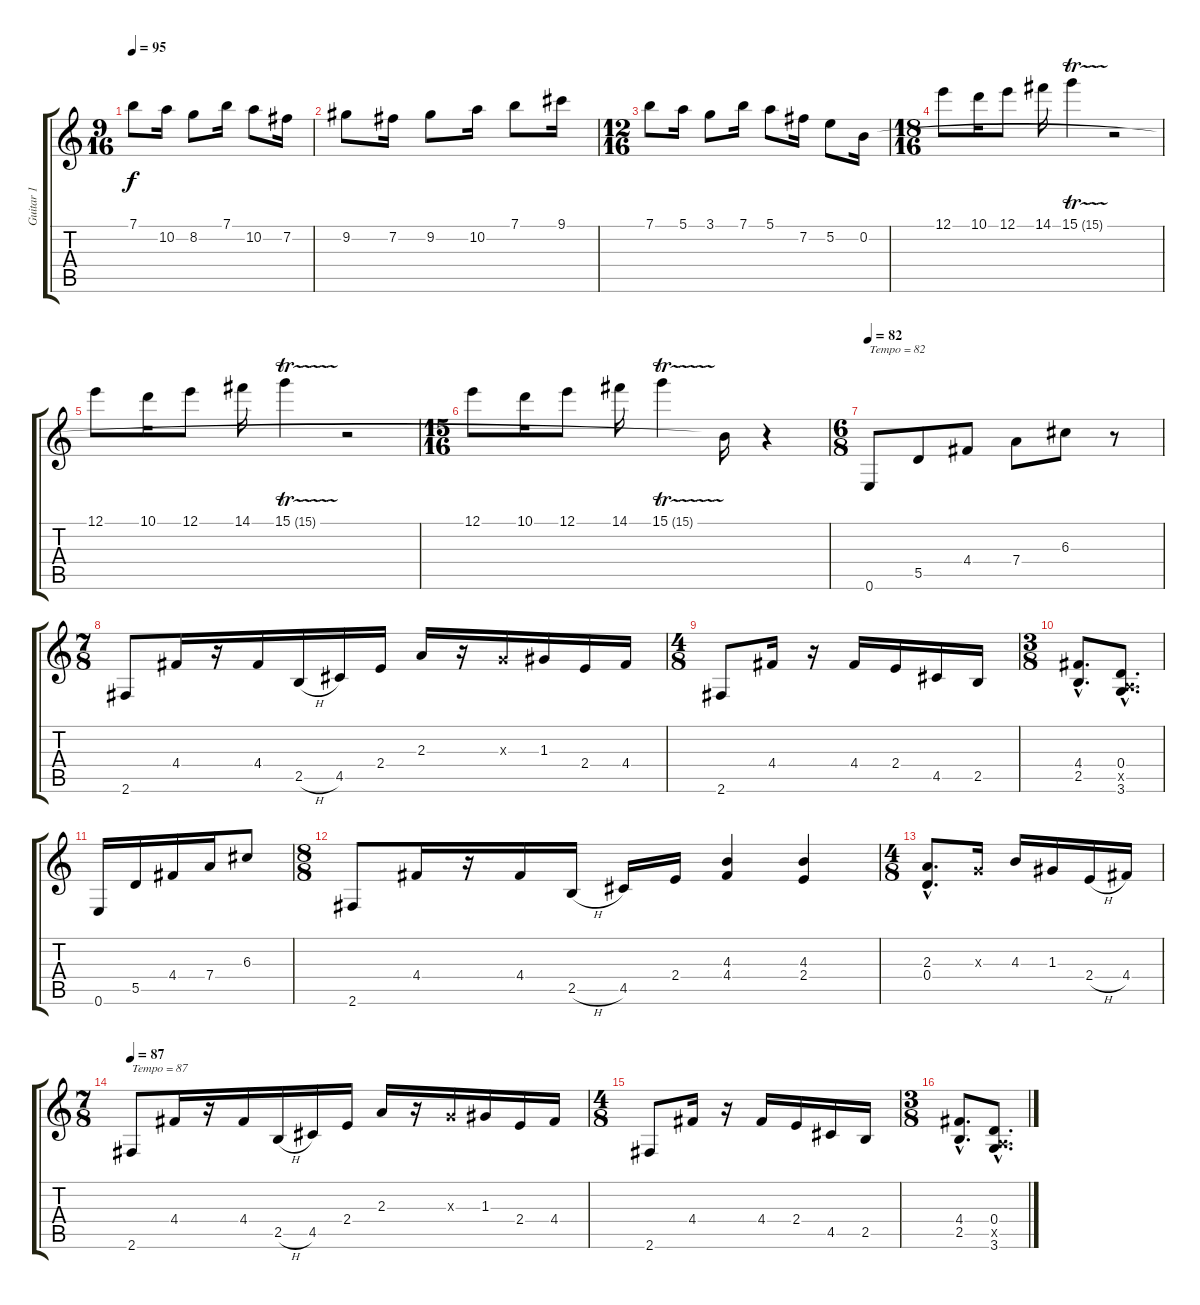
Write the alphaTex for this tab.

\track ("Guitar 1" "Guitar 1") {instrument acousticguitarsteel}
\staff {score tabs}
\tuning (E4 B3 G3 D3 A2 E2) {hide}
\ts (9 16)
\tempo 95
\clef g2
\ks c
7.1.8{dy f} 10.2.16 8.2.8 7.1.16 10.2.8 7.2.16 |
9.2.8 7.2.16 9.2.8 10.2.16 7.1.8 9.1.16 |
\ts (12 16)
7.1.8 5.1.16 3.1.8 7.1.16 5.1.8 7.2.16 5.2.8 0.2.16 |
\ts (18 16)
12.1.8 10.1.16 12.1.8 14.1.16 15.1{tr (15 32)}.4 r.2 |
12.1.8 10.1.16 12.1.8 14.1.16 15.1{tr (15 32)}.4 r.2 |
\ts (15 16)
12.1.8 10.1.16 12.1.8 14.1.16 15.1{tr (15 32)}.4 0.2{t}.16 r.4 |
\ts (6 8)
\tempo 82
0.6.8{txt "Tempo = 82" instrument overdrivenguitar} 5.5.8 4.4.8 7.4.8 6.3.8 r.8 |
\ts (7 8)
2.6.8 4.4.16 r.16 4.4.16 2.5{h}.16 4.5.16 2.4.16 2.3.16 r.16 0.3{x}.16 1.3.16 2.4.16 4.4.16 |
\ts (4 8)
2.6.8 4.4.16 r.16 4.4.16 2.4.16 4.5.16 2.5.16 |
\ts (3 8)
(4.4{hac} 2.5{hac}).8{d} (0.4{hac} 0.5{hac x} 3.6{hac}).8{d} |
0.6.16 5.5.16 4.4.16 7.4.16 6.3.8 |
\ts (8 8)
2.6.8 4.4.16 r.16 4.4.16 2.5{h}.16 4.5.16 2.4.16 (4.3 4.4).4 (4.3 2.4).4 |
\ts (4 8)
(2.3{hac} 0.4{hac}).8{d} 0.3{x}.16 4.3.16 1.3.16 2.4{h}.16 4.4.16 |
\ts (7 8)
\tempo 87
2.6.8{txt "Tempo = 87"} 4.4.16 r.16 4.4.16 2.5{h}.16 4.5.16 2.4.16 2.3.16 r.16 0.3{x}.16 1.3.16 2.4.16 4.4.16 |
\ts (4 8)
2.6.8 4.4.16 r.16 4.4.16 2.4.16 4.5.16 2.5.16 |
\ts (3 8)
(4.4{hac} 2.5{hac}).8{d} (0.4{hac} 0.5{hac x} 3.6{hac}).8{d}
